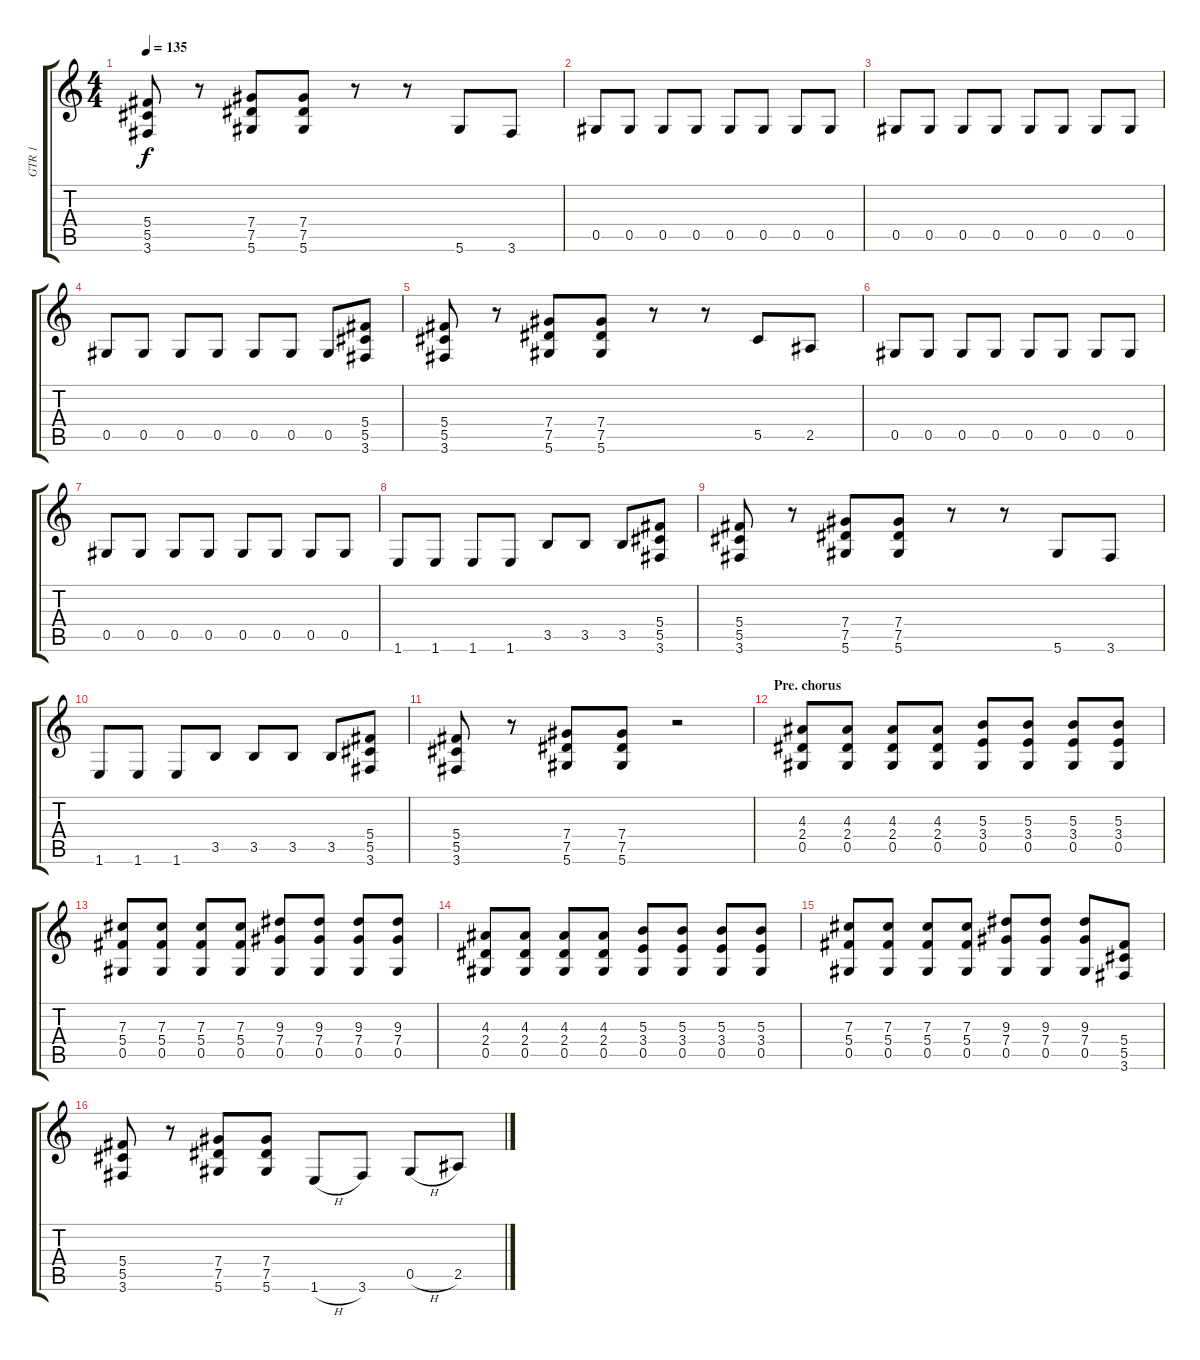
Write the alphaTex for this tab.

\track ("GTR 1" "GTR 1") {instrument overdrivenguitar}
\staff {score tabs}
\tuning (Eb4 Bb3 Gb3 Db3 Ab2 Eb2) {hide}
\ts (4 4)
\tempo 135
\clef g2
\ks c
(5.4 5.5 3.6).8{dy f} r.8 (7.4 7.5 5.6).8 (7.4 7.5 5.6).8 r.8 r.8 5.6.8 3.6.8 |
0.5.8 0.5.8 0.5.8 0.5.8 0.5.8 0.5.8 0.5.8 0.5.8 |
0.5.8 0.5.8 0.5.8 0.5.8 0.5.8 0.5.8 0.5.8 0.5.8 |
0.5.8 0.5.8 0.5.8 0.5.8 0.5.8 0.5.8 0.5.8 (5.4 5.5 3.6).8 |
(5.4 5.5 3.6).8 r.8 (7.4 7.5 5.6).8 (7.4 7.5 5.6).8 r.8 r.8 5.5.8 2.5.8 |
0.5.8 0.5.8 0.5.8 0.5.8 0.5.8 0.5.8 0.5.8 0.5.8 |
0.5.8 0.5.8 0.5.8 0.5.8 0.5.8 0.5.8 0.5.8 0.5.8 |
1.6.8 1.6.8 1.6.8 1.6.8 3.5.8 3.5.8 3.5.8 (5.4 5.5 3.6).8 |
(5.4 5.5 3.6).8 r.8 (7.4 7.5 5.6).8 (7.4 7.5 5.6).8 r.8 r.8 5.6.8 3.6.8 |
1.6.8 1.6.8 1.6.8 3.5.8 3.5.8 3.5.8 3.5.8 (5.4 5.5 3.6).8 |
(5.4 5.5 3.6).8 r.8 (7.4 7.5 5.6).8 (7.4 7.5 5.6).8 r.2 |
\section ("" "Pre. chorus")
(4.3 2.4 0.5).8 (4.3 2.4 0.5).8 (4.3 2.4 0.5).8 (4.3 2.4 0.5).8 (5.3 3.4 0.5).8 (5.3 3.4 0.5).8 (5.3 3.4 0.5).8 (5.3 3.4 0.5).8 |
(7.3 5.4 0.5).8 (7.3 5.4 0.5).8 (7.3 5.4 0.5).8 (7.3 5.4 0.5).8 (9.3 7.4 0.5).8 (9.3 7.4 0.5).8 (9.3 7.4 0.5).8 (9.3 7.4 0.5).8 |
(4.3 2.4 0.5).8 (4.3 2.4 0.5).8 (4.3 2.4 0.5).8 (4.3 2.4 0.5).8 (5.3 3.4 0.5).8 (5.3 3.4 0.5).8 (5.3 3.4 0.5).8 (5.3 3.4 0.5).8 |
(7.3 5.4 0.5).8 (7.3 5.4 0.5).8 (7.3 5.4 0.5).8 (7.3 5.4 0.5).8 (9.3 7.4 0.5).8 (9.3 7.4 0.5).8 (9.3 7.4 0.5).8 (5.4 5.5 3.6).8 |
(5.4 5.5 3.6).8 r.8 (7.4 7.5 5.6).8 (7.4 7.5 5.6).8 1.6{h}.8 3.6.8 0.5{h}.8 2.5.8
